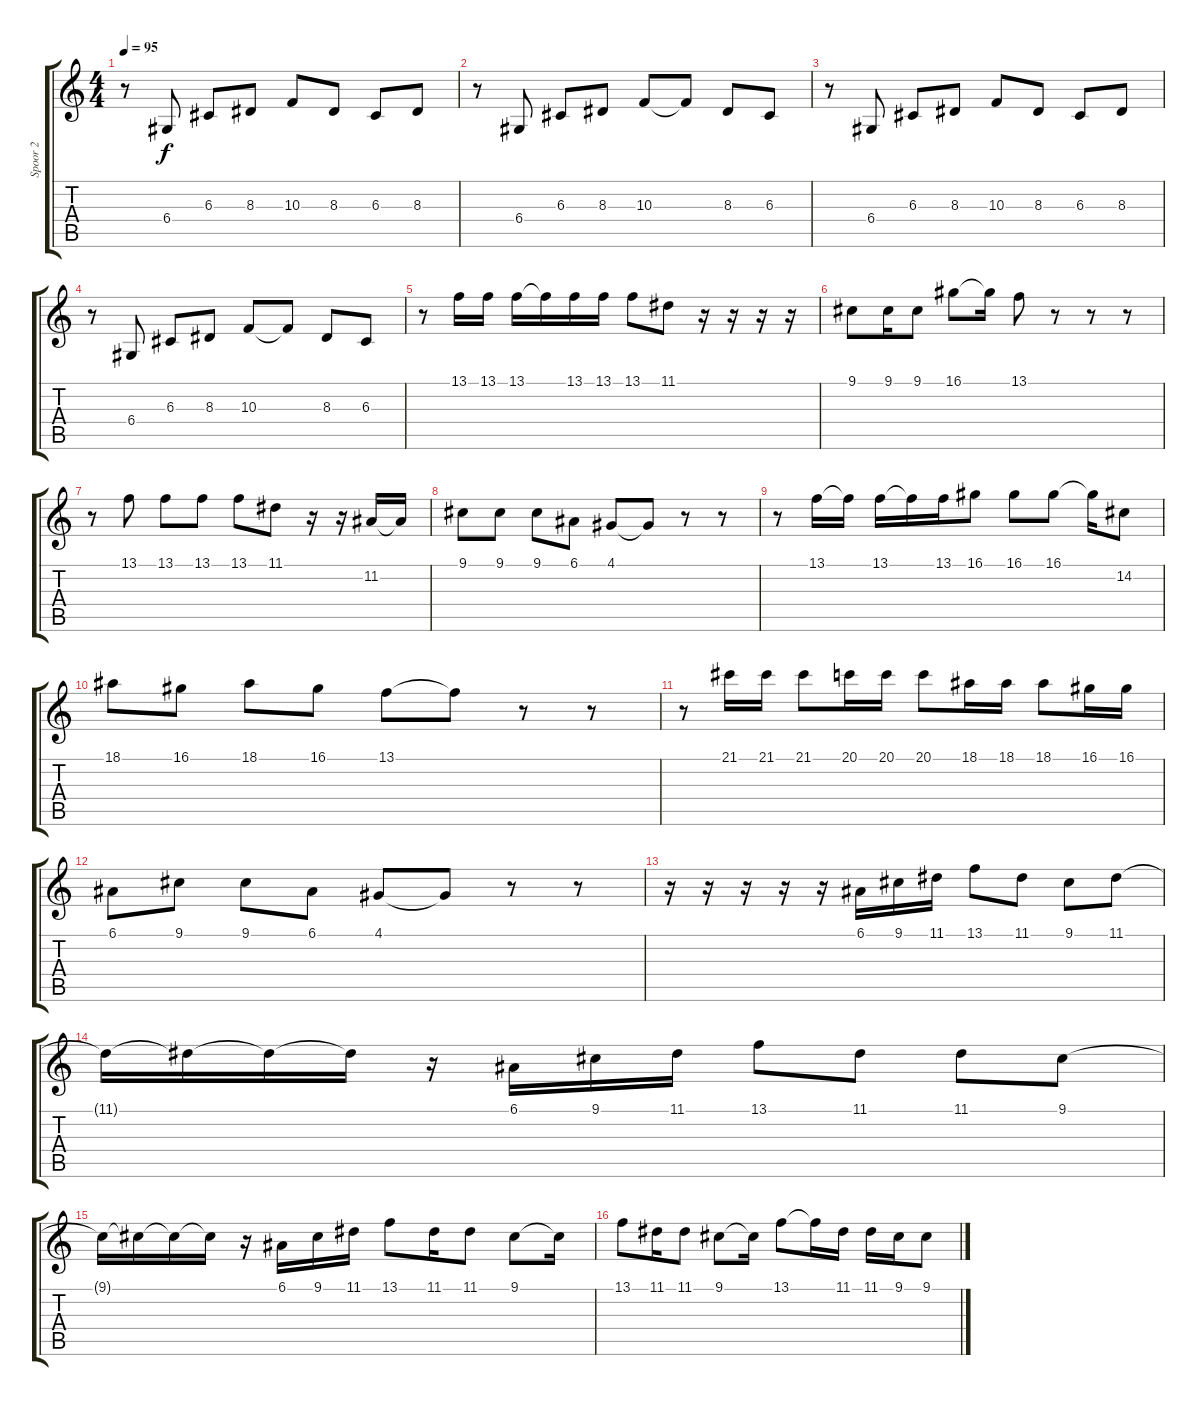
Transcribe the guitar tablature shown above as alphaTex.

\track ("Spoor 2" "Spoor 2") {instrument altosax}
\staff {score tabs}
\tuning (E4 B3 G3 D3 A2 E2) {hide}
\ts (4 4)
\tempo 95
\clef g2
\ks c
r.8{dy f} 6.4.8 6.3.8 8.3.8 10.3.8 8.3.8 6.3.8 8.3.8 |
r.8 6.4.8 6.3.8 8.3.8 10.3.8 10.3{t}.8 8.3.8 6.3.8 |
r.8 6.4.8 6.3.8 8.3.8 10.3.8 8.3.8 6.3.8 8.3.8 |
r.8 6.4.8 6.3.8 8.3.8 10.3.8 10.3{t}.8 8.3.8 6.3.8 |
r.8 13.1.16 13.1.16 13.1.16 13.1{t}.16 13.1.16 13.1.16 13.1.8 11.1.8 r.16 r.16 r.16 r.16 |
9.1.8 9.1.16 9.1.8 16.1.8 16.1{t}.16 13.1.8 r.8 r.8 r.8 |
r.8 13.1.8 13.1.8 13.1.8 13.1.8 11.1.8 r.16 r.16 11.2.16 11.2{t}.16 |
9.1.8 9.1.8 9.1.8 6.1.8 4.1.8 4.1{t}.8 r.8 r.8 |
r.8 13.1.16 13.1{t}.16 13.1.16 13.1{t}.16 13.1.16 16.1.8 16.1.8 16.1.8 16.1{t}.16 14.2.8 |
18.1.8 16.1.8 18.1.8 16.1.8 13.1.8 13.1{t}.8 r.8 r.8 |
r.8 21.1.16 21.1.16 21.1.8 20.1.16 20.1.16 20.1.8 18.1.16 18.1.16 18.1.8 16.1.16 16.1.16 |
6.1.8 9.1.8 9.1.8 6.1.8 4.1.8 4.1{t}.8 r.8 r.8 |
r.16 r.16 r.16 r.16 r.16 6.1.16 9.1.16 11.1.16 13.1.8 11.1.8 9.1.8 11.1.8 |
11.1{t}.16 11.1{t}.16 11.1{t}.16 11.1{t}.16 r.16 6.1.16 9.1.16 11.1.16 13.1.8 11.1.8 11.1.8 9.1.8 |
9.1{t}.16 9.1{t}.16 9.1{t}.16 9.1{t}.16 r.16 6.1.16 9.1.16 11.1.16 13.1.8 11.1.16 11.1.8 9.1.8 9.1{t}.16 |
13.1.8 11.1.16 11.1.8 9.1.8 9.1{t}.16 13.1.8 13.1{t}.16 11.1.16 11.1.16 9.1.16 9.1.8
